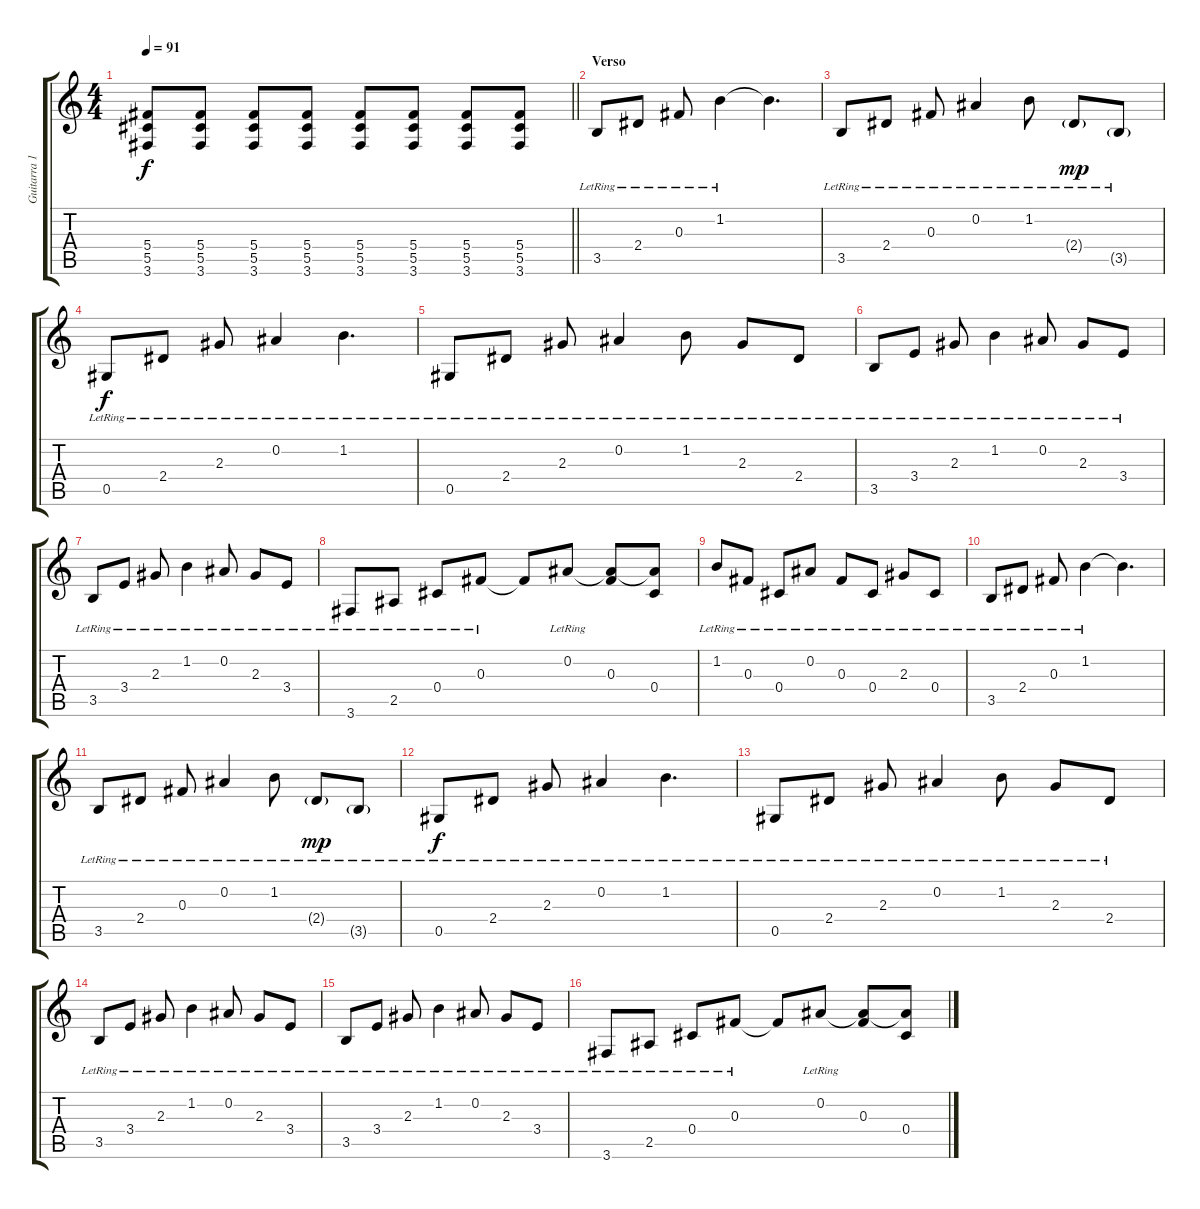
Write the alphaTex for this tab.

\track ("Guitarra 1" "Guitarra 1") {instrument distortionguitar}
\staff {score tabs}
\tuning (Eb4 Bb3 Gb3 Db3 Ab2 Eb2) {hide}
\ts (4 4)
\tempo 91
\clef g2
\barLineRight lightlight
\ks c
(5.4 5.5 3.6).8{dy f} (5.4 5.5 3.6).8 (5.4 5.5 3.6).8 (5.4 5.5 3.6).8 (5.4 5.5 3.6).8 (5.4 5.5 3.6).8 (5.4 5.5 3.6).8 (5.4 5.5 3.6).8 |
\section ("" "Verso")
3.5{lr}.8{instrument electricguitarclean} 2.4{lr}.8 0.3{lr}.8 1.2{lr}.4 1.2{t}.4{d} |
3.5{lr}.8 2.4{lr}.8 0.3{lr}.8 0.2{lr}.4 1.2{lr}.8 2.4{g lr}.8{dy mp} 3.5{g lr}.8 |
0.5{lr}.8{dy f} 2.4{lr}.8 2.3{lr}.8 0.2{lr}.4 1.2{lr}.4{d} |
0.5{lr}.8 2.4{lr}.8 2.3{lr}.8 0.2{lr}.4 1.2{lr}.8 2.3{lr}.8 2.4{lr}.8 |
3.5{lr}.8 3.4{lr}.8 2.3{lr}.8 1.2{lr}.4 0.2{lr}.8 2.3{lr}.8 3.4{lr}.8 |
3.5{lr}.8 3.4{lr}.8 2.3{lr}.8 1.2{lr}.4 0.2{lr}.8 2.3{lr}.8 3.4{lr}.8 |
3.6{lr}.8 2.5{lr}.8 0.4{lr}.8 0.3{lr}.8 0.3{t}.8 0.2{lr}.8 (0.2{t} 0.3).8 (0.2{t} 0.4).8 |
1.2{lr}.8 0.3{lr}.8 0.4{lr}.8 0.2{lr}.8 0.3{lr}.8 0.4{lr}.8 2.3{lr}.8 0.4{lr}.8 |
3.5{lr}.8{instrument electricguitarclean} 2.4{lr}.8 0.3{lr}.8 1.2{lr}.4 1.2{t}.4{d} |
3.5{lr}.8 2.4{lr}.8 0.3{lr}.8 0.2{lr}.4 1.2{lr}.8 2.4{g lr}.8{dy mp} 3.5{g lr}.8 |
0.5{lr}.8{dy f} 2.4{lr}.8 2.3{lr}.8 0.2{lr}.4 1.2{lr}.4{d} |
0.5{lr}.8 2.4{lr}.8 2.3{lr}.8 0.2{lr}.4 1.2{lr}.8 2.3{lr}.8 2.4{lr}.8 |
3.5{lr}.8 3.4{lr}.8 2.3{lr}.8 1.2{lr}.4 0.2{lr}.8 2.3{lr}.8 3.4{lr}.8 |
3.5{lr}.8 3.4{lr}.8 2.3{lr}.8 1.2{lr}.4 0.2{lr}.8 2.3{lr}.8 3.4{lr}.8 |
3.6{lr}.8 2.5{lr}.8 0.4{lr}.8 0.3{lr}.8 0.3{t}.8 0.2{lr}.8 (0.2{t} 0.3).8 (0.2{t} 0.4).8
